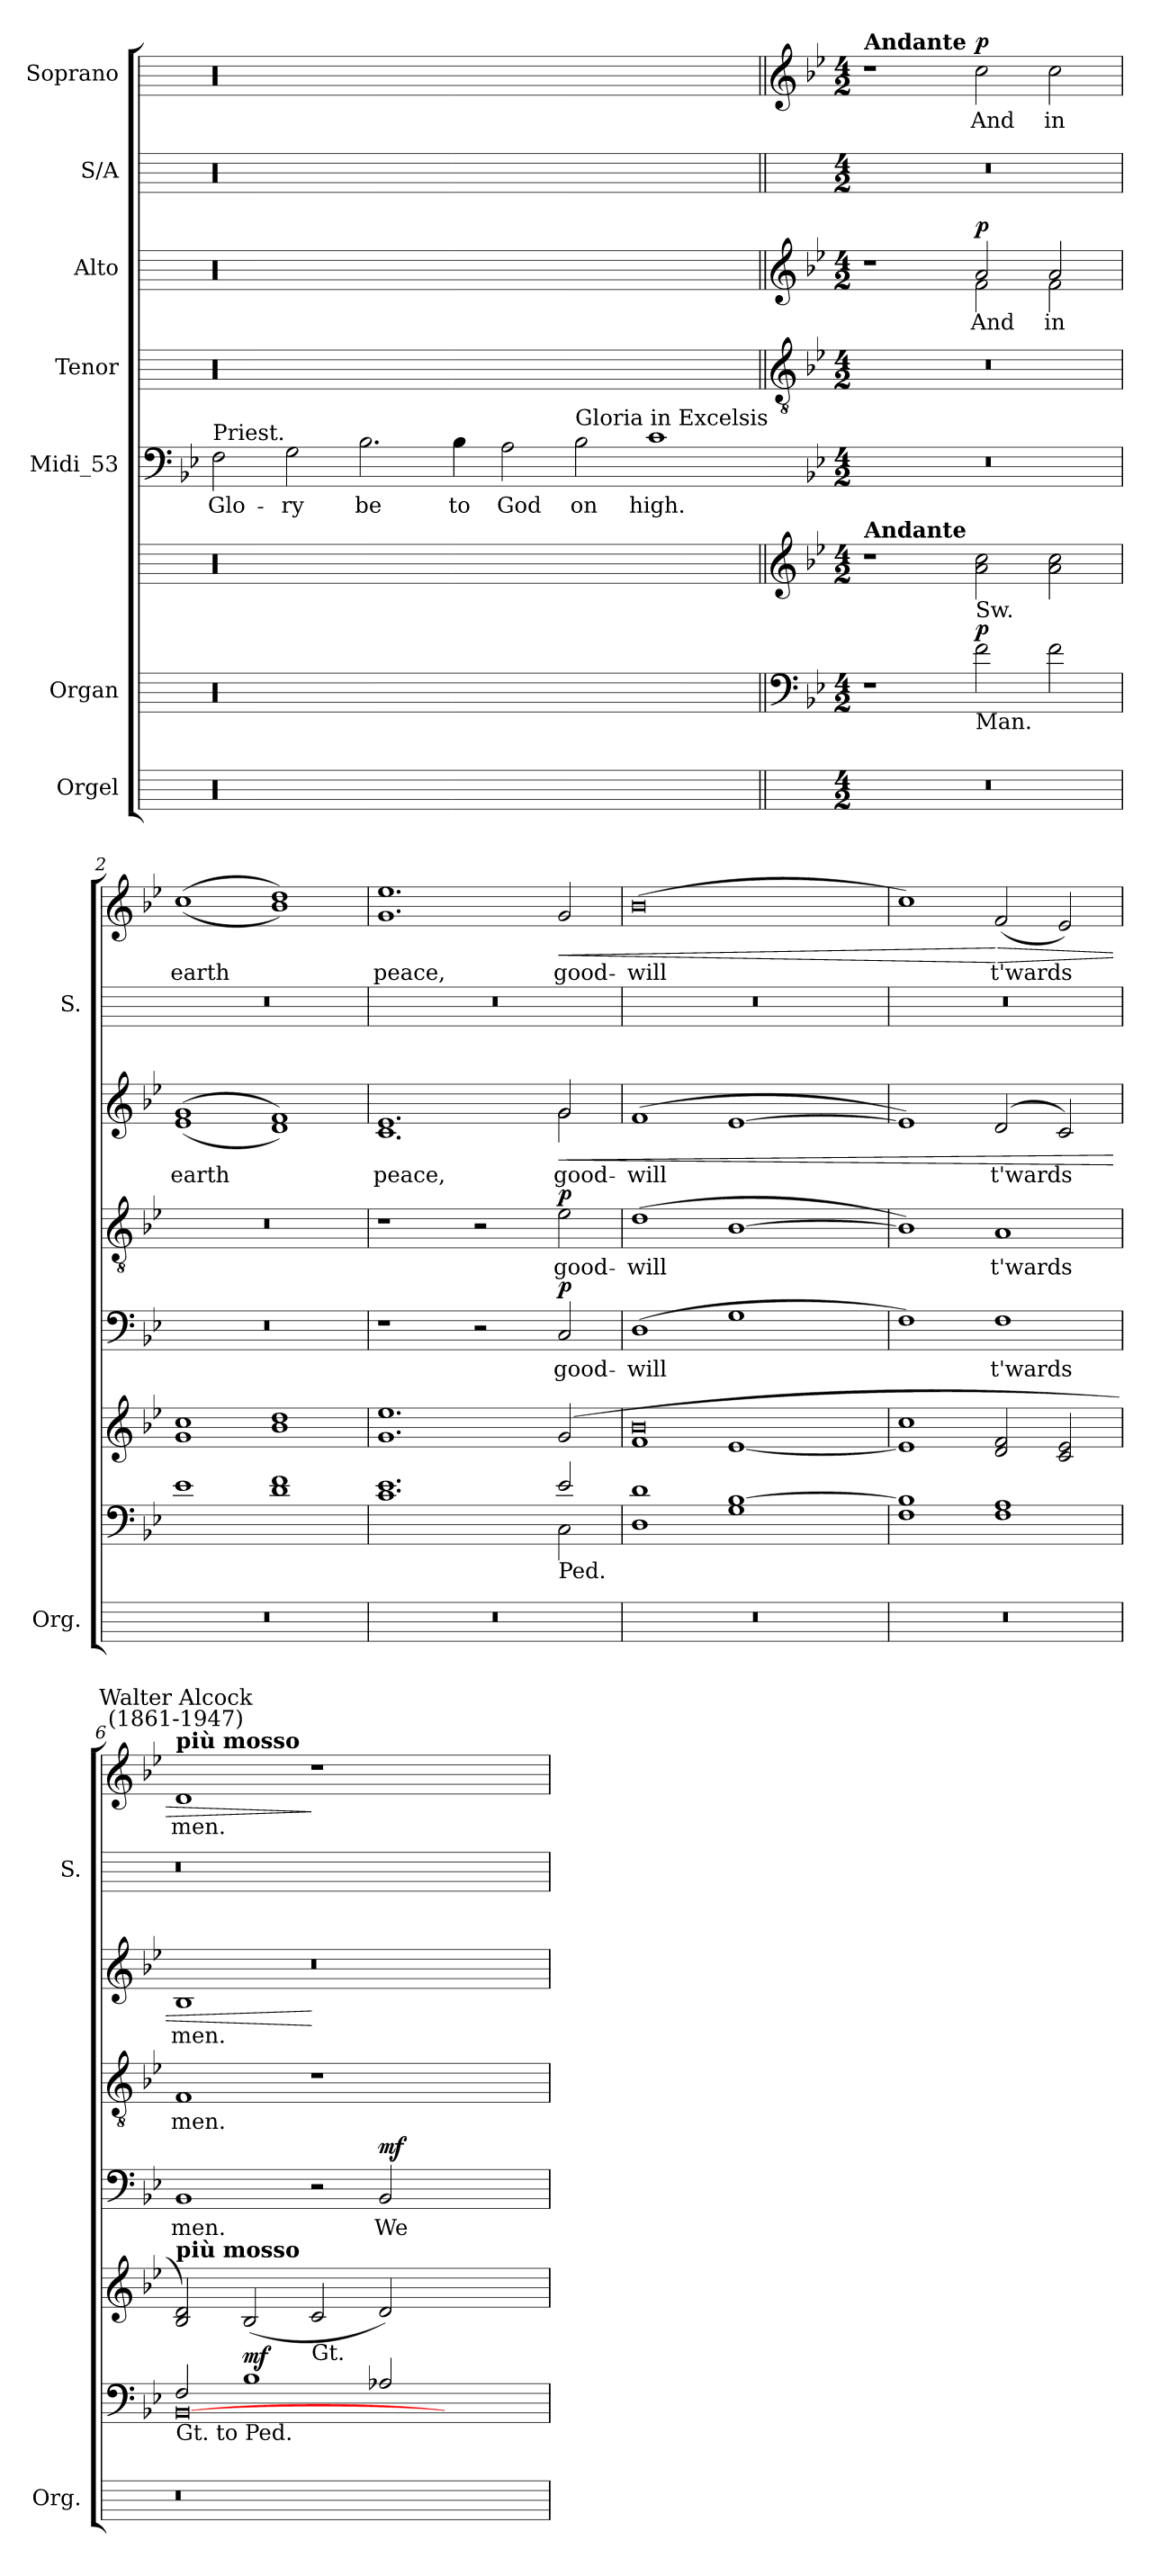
**kern	**kern	**kern	**dynam	**kern	**text	**dynam	**kern	**text	**dynam	**kern	**text	**dynam	**kern	**kern	**text	**dynam
*part7	*part6	*part6	*part6	*part5	*part5	*part5	*part4	*part4	*part4	*part3	*part3	*part3	*part2	*part1	*part1	*part1
*staff8	*staff7	*staff6	*staff6/7	*staff5	*staff5	*staff5	*staff4	*staff4	*staff4	*staff3	*staff3	*staff3	*staff2	*staff1	*staff1	*staff1
*I"Orgel	*I"Organ	*	*	*I"Midi_53	*	*	*I"Tenor	*	*	*I"Alto	*	*	*I"S/A	*I"Soprano	*	*
*I'Org.	*	*	*	*	*	*	*	*	*	*	*	*	*I'S.	*	*	*
*	*	*	*	*clefF4	*	*	*	*	*	*	*	*	*	*	*	*
*	*	*	*	*k[b-e-]	*	*	*	*	*	*	*	*	*	*	*	*
*	*	*	*	*B-:	*	*	*	*	*	*	*	*	*	*	*	*
=	=	=	=	=	=	=	=	=	=	=	=	=	=	=	=	=
!	!	!	!	!LO:TX:a:t=Priest.	!	!	!	!	!	!	!	!	!	!	!	!
!	!	!	!	!	!LO:LY:b	!	!	!	!	!	!	!	!	!	!	!
00r	00r	00r	.	2F	Glo-	.	00r	.	.	00r	.	.	00r	00r	.	.
!	!	!	!	!	!LO:LY:b	!	!	!	!	!	!	!	!	!	!	!
.	.	.	.	2G	-ry	.	.	.	.	.	.	.	.	.	.	.
!	!	!	!	!	!LO:LY:b	!	!	!	!	!	!	!	!	!	!	!
.	.	.	.	2.B-	be	.	.	.	.	.	.	.	.	.	.	.
!	!	!	!	!	!LO:LY:b	!	!	!	!	!	!	!	!	!	!	!
.	.	.	.	4B-	to	.	.	.	.	.	.	.	.	.	.	.
!	!	!	!	!	!LO:LY:b	!	!	!	!	!	!	!	!	!	!	!
.	.	.	.	2A	God	.	.	.	.	.	.	.	.	.	.	.
!	!	!	!	!LO:TX:a:t=Gloria in Excelsis	!	!	!	!	!	!	!	!	!	!	!	!
!	!	!	!	!	!LO:LY:b	!	!	!	!	!	!	!	!	!	!	!
.	.	.	.	2B-	on	.	.	.	.	.	.	.	.	.	.	.
!	!	!	!	!	!LO:LY:b	!	!	!	!	!	!	!	!	!	!	!
.	.	.	.	1c	high.	.	.	.	.	.	.	.	.	.	.	.
!!LO:LB:g=z
=1||	=1||	=1||	=1||	=1-	=1||	=1||	=1||	=1||	=1||	=1||	=1||	=1||	=1||	=1||	=1||	=1||
*	*clefF4	*clefG2	*	*	*	*	*clefGv2	*	*	*clefG2	*	*	*	*clefG2	*	*
*	*k[b-e-]	*k[b-e-]	*	*	*	*	*k[b-e-]	*	*	*k[b-e-]	*	*	*	*k[b-e-]	*	*
*	*B-:	*B-:	*	*	*	*	*B-:	*	*	*B-:	*	*	*	*B-:	*	*
*M4/2	*M4/2	*M4/2	*	*M4/2	*	*	*M4/2	*	*	*M4/2	*	*	*M4/2	*M4/2	*	*
*	*^	*^	*	*	*	*	*	*	*	*^	*	*	*	*	*	*
*	*	*^	*	*	*	*	*	*	*	*	*	*	*	*	*	*	*	*	*
!	!	!	!	!	!	!	!	!	!	!	!	!	!	!	!	!	!	!LO:TX:a:B:t=Andante	!	!
!	!	!	!	!LO:TX:a:B:t=Andante	!	!	!	!	!	!	!	!	!	!	!	!	!	!	!	!
0r	1r	0ryy	0ryy	1r	0ryy	.	0r	.	.	0r	.	.	1r	1ryy	.	.	0r	1r	.	.
!	!	!	!	!LO:TX:b:t=Sw.	!	!	!	!	!	!	!	!	!	!	!	!	!	!	!	!
!	!LO:TX:b:t=Man.	!	!	!	!	!	!	!	!	!	!	!	!	!	!	!	!	!	!	!
!	!	!	!	!	!	!LO:DY:a=2	!	!	!	!	!	!	!	!	!LO:LY:b	!LO:DY:a	!	!	!LO:LY:b	!LO:DY:a
.	2f\	.	.	2a\ 2cc\	.	p	.	.	.	.	.	.	2a/	2f	And	p	.	2cc	And	p
*	*	*	*	*MM168	*	*	*	*	*	*	*	*	*	*	*	*	*	*	*	*
!	!	!	!	!	!	!	!	!	!	!	!	!	!	!	!LO:LY:b	!	!	!	!LO:LY:b	!
.	2f\	.	.	2a\ 2cc\	.	.	.	.	.	.	.	.	2a/	2f	in	.	.	2cc	in	.
=2	=2	=2	=2	=2	=2	=2	=2	=2	=2	=2	=2	=2	=2	=2	=2	=2	=2	=2	=2	=2
!	!	!	!	!	!	!	!	!	!	!	!	!	!	!	!LO:LY:b	!	!	!	!LO:LY:b	!
0r	1e-/	0ryy	0ryy	1g/ 1cc/	0ryy	.	0r	.	.	0r	.	.	(>1g/	(<1e-\	earth	.	0r	(>(<1cc	earth	.
.	1d/ 1f/	.	.	1b-/ 1dd/	.	.	.	.	.	.	.	.	1f/)	1d\)	.	.	.	1b- 1dd))	.	.
=3	=3	=3	=3	=3	=3	=3	=3	=3	=3	=3	=3	=3	=3	=3	=3	=3	=3	=3	=3	=3
!	!	!	!	!	!	!	!	!	!	!	!	!	!	!	!LO:LY:b	!	!	!	!LO:LY:b	!
0r	1.c/ 1.e-/	1ryy	1.ryy	1.g/ 1.ee-/	0ryy	.	1r	.	.	1r	.	.	1.e-/	1.c\	peace,	.	0r	1.g 1.ee-	peace,	.
.	.	4ryy	.	.	.	.	2r	.	.	2r	.	.	.	.	.	.	.	.	.	.
.	.	2.ryy	.	.	.	.	.	.	.	.	.	.	.	.	.	.	.	.	.	.
!	!LO:TX:b:t=Ped.	!	!	!	!	!	!	!	!	!	!	!	!	!	!	!	!	!	!	!
!	!	!	!	!	!	!	!	!LO:LY:b	!LO:DY:a	!	!LO:LY:b	!LO:DY:a	!	!	!LO:LY:b	!LO:HP:b	!	!	!LO:LY:b	!LO:HP:b
.	2e-/	.	2C\	(>2g/	.	.	2C	good-	p	2e-	good-	p	2g/	2g\	good-	<	.	2g	good-	<
=4	=4	=4	=4	=4	=4	=4	=4	=4	=4	=4	=4	=4	=4	=4	=4	=4	=4	=4	=4	=4
!	!	!	!	!	!	!	!	!LO:LY:b	!	!	!LO:LY:b	!	!	!	!LO:LY:b	!	!	!	!LO:LY:b	!
0r	1d/	1ryy	1D\	0b-/	1f\	.	(>1D	-will	.	(>1d	-will	.	(>1f/	0ryy	-will	.	0r	(>0b-	-will	.
.	[1B-/	4ryy	1G\	.	[1e-\	.	1G	.	.	[1B-	.	.	[1e-/	.	.	.	.	.	.	.
.	.	2ryy	.	.	.	.	.	.	.	.	.	.	.	.	.	.	.	.	.	.
.	.	8ryy	.	.	.	.	.	.	.	.	.	.	.	.	.	.	.	.	.	.
.	.	8ryy	.	.	.	.	.	.	.	.	.	.	.	.	.	.	.	.	.	.
=5	=5	=5	=5	=5	=5	=5	=5	=5	=5	=5	=5	=5	=5	=5	=5	=5	=5	=5	=5	=5
0r	1B-/]	0ryy	1F\	1cc/	1e-\]	.	1F)	.	.	1B-])	.	.	1e-/])	0ryy	.	.	0r	1cc)	.	.
!	!	!	!	!	!	!	!	!LO:LY:b	!	!	!LO:LY:b	!	!	!	!LO:LY:b	!	!	!	!LO:LY:b	!LO:HP:n=1:b
.	1A/	.	1F\	2d/ 2f/	1ryy	.	1F	t'wards	.	1A	t'wards	.	(>2d/	.	t'wards	.	.	(<2f	t'wards	[ >
.	.	.	.	2c/ 2e-/	.	.	.	.	.	.	.	.	2c/)	.	.	.	.	2e-)	.	.
=6	=6	=6	=6	=6	=6	=6	=6	=6	=6	=6	=6	=6	=6	=6	=6	=6	=6	=6	=6	=6
!	!	!	!	!	!	!	!	!	!	!	!	!	!	!	!	!	!	!LO:TX:a:B:t=più mosso	!	!
!	!	!	!	!	!	!	!	!	!	!	!	!	!	!	!	!	!	!LO:TX:a:cj:t=Walter Alcock\n(1861-1947)	!	!
!	!	!	!	!LO:TX:a:B:t=più mosso	!	!	!	!	!	!	!	!	!	!	!	!	!	!	!	!
!	!LO:TX:b:t=Gt. to Ped.	!	!	!	!	!	!	!	!	!	!	!	!	!	!	!	!	!	!	!
!	!	!	!	!	!	!	!	!LO:LY:b	!	!	!LO:LY:b	!	!	!	!LO:LY:b	!	!	!	!LO:LY:b	!
0r	2F/	0ryy	[0BB-\	2B-/ 2d/)	0ryy	.	1BB-	men.	.	1F	men.	.	1B-/	0ryy	men.	.	0r	1d	men.	.
!	!	!	!	!	!	!LO:DY:a=2	!	!	!	!	!	!	!	!	!	!	!	!	!	!
.	1B-/	.	.	(>2B-/	.	mf	.	.	.	.	.	.	.	.	.	.	.	.	.	.
!	!	!	!	!LO:TX:b:t=Gt.	!	!	!	!	!	!	!	!	!	!	!	!	!	!	!	!
.	.	.	.	2c/	.	.	2r	.	.	1r	.	.	0r	.	.	[	.	1r	.	]
!	!	!	!	!	!	!	!	!LO:LY:b	!LO:DY:a	!	!	!	!	!	!	!	!	!	!	!
.	2A-X/	.	.	2d/)	.	.	2BB-	We	mf	.	.	.	.	.	.	.	.	.	.	.
1ryy	1ryy	1ryy	1ryy	1ryy	1ryy	.	1ryy	.	.	1ryy	.	.	.	1ryy	.	.	1ryy	1ryy	.	.
*	*v	*v	*v	*	*	*	*	*	*	*	*	*	*v	*v	*	*	*	*	*	*
*	*	*v	*v	*	*	*	*	*	*	*	*	*	*	*	*	*	*
=	=	=	=	=	=	=	=	=	=	=	=	=	=	=	=	=
*-	*-	*-	*-	*-	*-	*-	*-	*-	*-	*-	*-	*-	*-	*-	*-	*-
